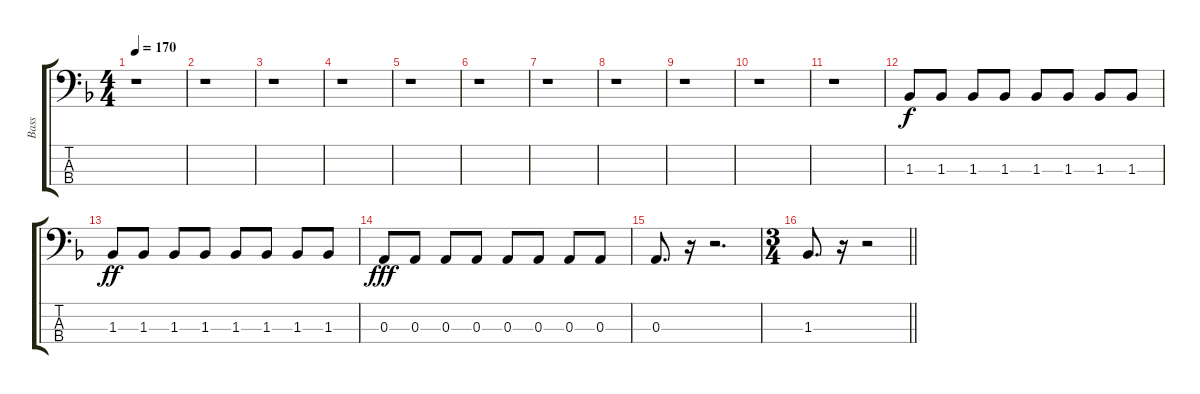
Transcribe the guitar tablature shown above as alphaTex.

\track ("Bass" "Bass") {instrument electricbassfinger}
\staff {score tabs}
\tuning (G2 D2 A1 E1) {hide}
\ts (4 4)
\tempo 170
\clef f4
\ks f
r.1{dy f} |
r.1 |
r.1 |
r.1 |
r.1 |
r.1 |
r.1 |
r.1 |
r.1 |
r.1 |
r.1 |
1.3.8 1.3.8 1.3.8 1.3.8 1.3.8 1.3.8 1.3.8 1.3.8 |
1.3.8{dy ff} 1.3.8 1.3.8 1.3.8 1.3.8 1.3.8 1.3.8 1.3.8 |
0.3.8{dy fff} 0.3.8 0.3.8 0.3.8 0.3.8 0.3.8 0.3.8 0.3.8 |
0.3.8{d} r.16 r.2{d} |
\ts (3 4)
\barLineRight lightlight
1.3.8{d} r.16 r.2
